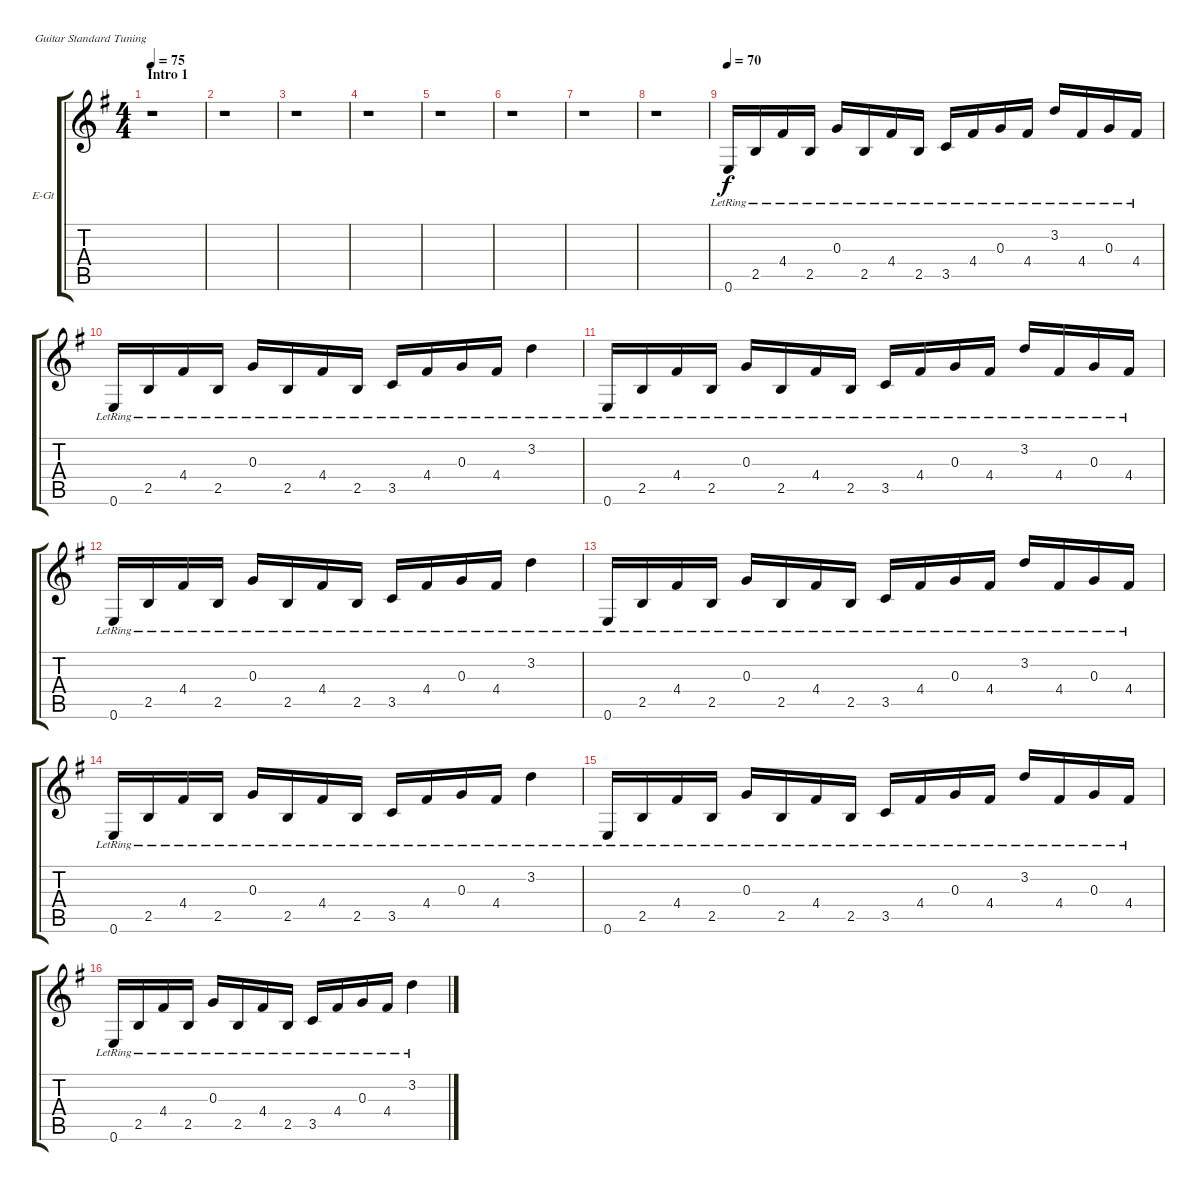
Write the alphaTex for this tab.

\bracketExtendMode groupsimilarinstruments
\firstSystemTrackNameOrientation horizontal
\otherSystemsTrackNameOrientation horizontal
\track ("Janick Clean" "E-Gt") {instrument electricguitarclean}
\staff {score tabs}
\tuning (E4 B3 G3 D3 A2 E2)
\ts (4 4)
\beaming (8 2 2 2 2)
\section ("" "Intro 1")
\tempo 75
\clef g2
\scale
0.513944
\ks eminor
r.1{dy f instrument electricguitarclean} |
\scale
0.243028 r.1 |
\scale
0.243028 r.1 |
\scale
0.333333 r.1 |
\scale
0.333333 r.1 |
\scale
0.333333 r.1 |
\scale
0.333333 r.1 |
\scale
0.333333 r.1 |
\tempo 70
\scale
0.333333 0.6{lr}.16 2.5{lr}.16 4.4{lr}.16 2.5{lr}.16 0.3{lr}.16 2.5{lr}.16 4.4{lr}.16 2.5{lr}.16 3.5{lr}.16 4.4{lr}.16 0.3{lr}.16 4.4{lr}.16 3.2{lr}.16 4.4{lr}.16 0.3{lr}.16 4.4{lr}.16 |
\scale
0.333333 0.6{lr}.16 2.5{lr}.16 4.4{lr}.16 2.5{lr}.16 0.3{lr}.16 2.5{lr}.16 4.4{lr}.16 2.5{lr}.16 3.5{lr}.16 4.4{lr}.16 0.3{lr}.16 4.4{lr}.16 3.2{lr}.4 |
\scale
0.333333 0.6{lr}.16 2.5{lr}.16 4.4{lr}.16 2.5{lr}.16 0.3{lr}.16 2.5{lr}.16 4.4{lr}.16 2.5{lr}.16 3.5{lr}.16 4.4{lr}.16 0.3{lr}.16 4.4{lr}.16 3.2{lr}.16 4.4{lr}.16 0.3{lr}.16 4.4{lr}.16 |
\scale
0.333333 0.6{lr}.16 2.5{lr}.16 4.4{lr}.16 2.5{lr}.16 0.3{lr}.16 2.5{lr}.16 4.4{lr}.16 2.5{lr}.16 3.5{lr}.16 4.4{lr}.16 0.3{lr}.16 4.4{lr}.16 3.2{lr}.4 |
\scale
0.333333 0.6{lr}.16 2.5{lr}.16 4.4{lr}.16 2.5{lr}.16 0.3{lr}.16 2.5{lr}.16 4.4{lr}.16 2.5{lr}.16 3.5{lr}.16 4.4{lr}.16 0.3{lr}.16 4.4{lr}.16 3.2{lr}.16 4.4{lr}.16 0.3{lr}.16 4.4{lr}.16 |
\scale
0.333333 0.6{lr}.16 2.5{lr}.16 4.4{lr}.16 2.5{lr}.16 0.3{lr}.16 2.5{lr}.16 4.4{lr}.16 2.5{lr}.16 3.5{lr}.16 4.4{lr}.16 0.3{lr}.16 4.4{lr}.16 3.2{lr}.4 |
\scale
0.333333 0.6{lr}.16 2.5{lr}.16 4.4{lr}.16 2.5{lr}.16 0.3{lr}.16 2.5{lr}.16 4.4{lr}.16 2.5{lr}.16 3.5{lr}.16 4.4{lr}.16 0.3{lr}.16 4.4{lr}.16 3.2{lr}.16 4.4{lr}.16 0.3{lr}.16 4.4{lr}.16 |
\scale
0.333333 0.6{lr}.16 2.5{lr}.16 4.4{lr}.16 2.5{lr}.16 0.3{lr}.16 2.5{lr}.16 4.4{lr}.16 2.5{lr}.16 3.5{lr}.16 4.4{lr}.16 0.3{lr}.16 4.4{lr}.16 3.2{lr}.4
